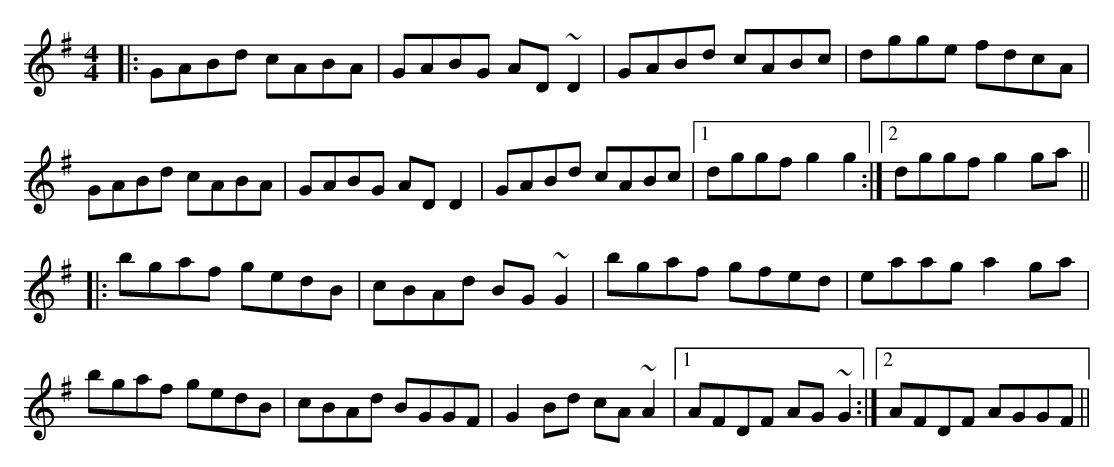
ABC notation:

X:1
M:4/4
K:G
|:GABd cABA|GABG AD~D2|GABd cABc|dgge fdcA|
GABd cABA|GABG ADD2|GABd cABc|1 dggf g2g2:|2 dggf g2ga||
|:bgaf gedB|cBAd BG~G2|bgaf gfed|eaag a2ga|
bgaf gedB|cBAd BGGF|G2Bd cA~A2|1 AFDF AG~G2:|2 AFDF AGGF||
